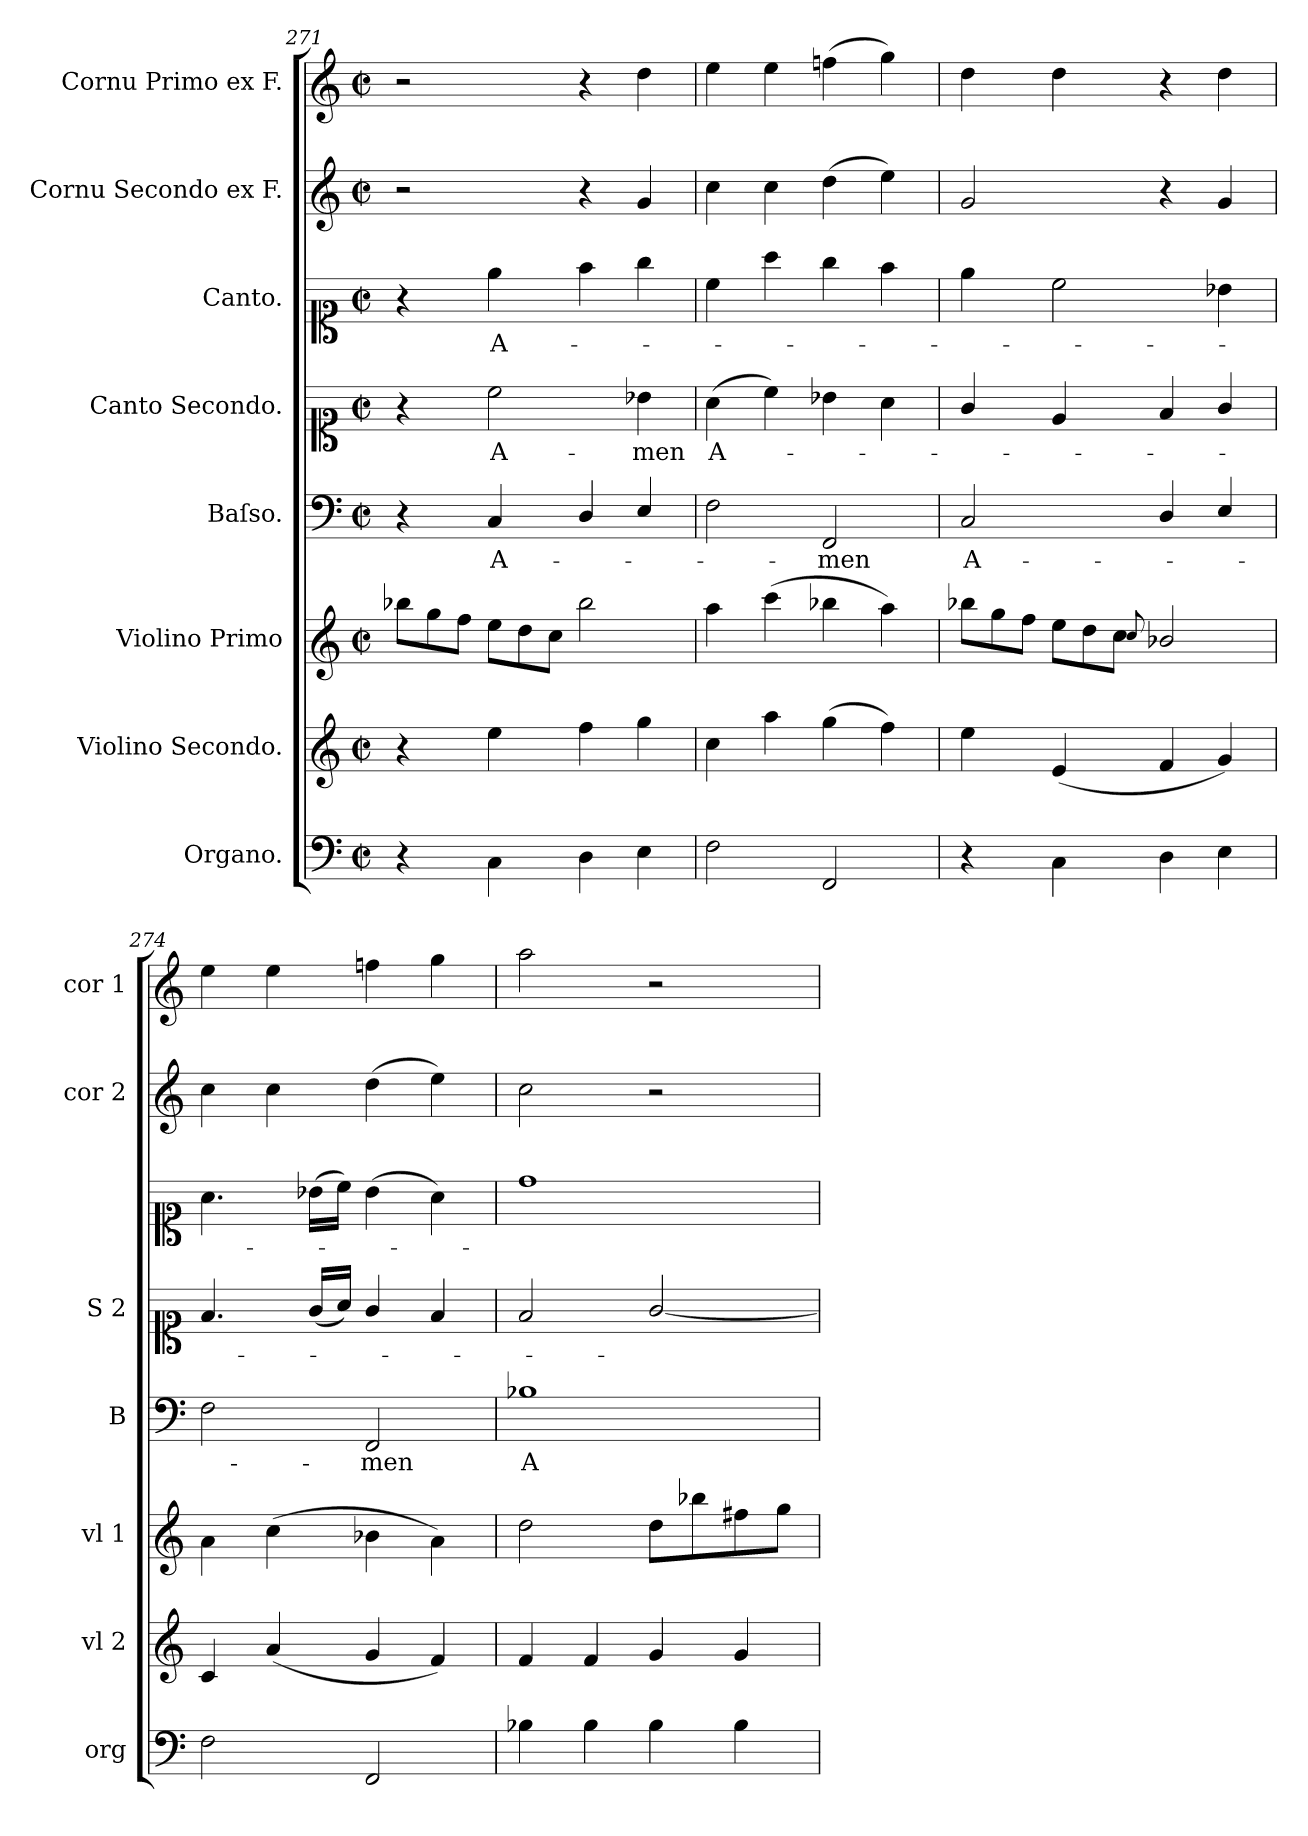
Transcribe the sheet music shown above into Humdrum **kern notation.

**kern	**kern	**kern	**kern	**text	**kern	**text	**kern	**text	**kern	**kern
*part8	*part7	*part6	*part5	*part5	*part4	*part4	*part3	*part3	*part2	*part1
*staff8	*staff7	*staff6	*staff5	*staff5	*staff4	*staff4	*staff3	*staff3	*staff2	*staff1
*I"Organo.	*I"Violino Secondo.	*I"Violino Primo	*I"Baſso.	*	*I"Canto Secondo.	*	*I"Canto.	*	*I"Cornu Secondo ex F.	*I"Cornu Primo ex F.
*I'org	*I'vl 2	*I'vl 1	*I'B	*	*I'S 2	*	*	*	*I'cor 2	*I'cor 1
*clefF4	*clefG2	*clefG2	*clefF4	*	*clefC1	*	*clefC1	*	*clefG2	*clefG2
*	*	*	*	*	*	*	*	*	*ITrd4c7	*ITrd4c7
*M2/2	*M2/2	*M2/2	*M2/2	*	*M2/2	*	*M2/2	*	*M2/2	*M2/2
*met(c|)	*met(c|)	*met(c|)	*met(c|)	*	*met(c|)	*	*met(c|)	*	*met(c|)	*met(c|)
*	*	*Xtuplet	*	*	*	*	*	*	*	*
=271	=271	=271	=271	=271	=271	=271	=271	=271	=271	=271
4r	4r	12bb-X\L	4r	.	4r	.	4r	.	2r	2r
.	.	12gg\	.	.	.	.	.	.	.	.
.	.	12ff\J	.	.	.	.	.	.	.	.
4C\	4ee\	12ee\L	4C/	A-	2cc\	A-	4ee\	A-	.	.
.	.	12dd\	.	.	.	.	.	.	.	.
.	.	12cc\J	.	.	.	.	.	.	.	.
4D\	4ff\	2bb-\	4D/	.	.	.	4ff\	.	4r	4r
4E\	4gg\	.	4E/	.	4b-\	-men	4gg\	.	4c/	4g\
=272	=272	=272	=272	=272	=272	=272	=272	=272	=272	=272
2F\	4cc\	4aa\	2F\	.	(4a\	A-	4cc\	.	4f\	4a\
.	4aa\	(4ccc\	.	.	4cc\)	.	4aa\	.	4f\	4a\
2FF/	(4gg\	4bb-\	2FF/	-men	4b-\	.	4gg\	.	(4g\	(4b-\
.	4ff\)	4aa\)	.	.	4a\	.	4ff\	.	4a\)	4cc\)
=273	=273	=273	=273	=273	=273	=273	=273	=273	=273	=273
!	!	!	!	!LO:LY:i	!	!	!	!	!	!
4r	4ee\	12bb-\L	2C/	A-	4g/	.	4ee\	.	2c/	4g\
.	.	12gg\	.	.	.	.	.	.	.	.
.	.	12ff\J	.	.	.	.	.	.	.	.
4C\	(4e/	12ee\L	.	.	4e/	.	2cc\	.	.	4g\
.	.	12dd\	.	.	.	.	.	.	.	.
.	.	12cc\J	.	.	.	.	.	.	.	.
.	.	8qqcc/	.	.	.	.	.	.	.	.
4D\	4f/	2b-/	4D/	.	4f/	.	.	.	4r	4r
4E\	4g/)	.	4E/	.	4g/	.	4b-X\	.	4c/	4g\
=274	=274	=274	=274	=274	=274	=274	=274	=274	=274	=274
2F\	4c/	4a\	2F\	.	4.f/	.	4.a\	.	4f\	4a\
.	(4a/	(4cc\	.	.	.	.	.	.	4f\	4a\
.	.	.	.	.	(16g/LL	.	(16b-\LL	.	.	.
.	.	.	.	.	16a/JJ)	.	16cc\JJ)	.	.	.
!	!	!	!	!LO:LY:i	!	!	!	!	!	!
2FF/	4g/	4b-\	2FF/	-men	4g/	.	(4b-\	.	(4g\	4b-\
.	4f/)	4a\)	.	.	4f/	.	4a\)	.	4a\)	4cc\
=275	=275	=275	=275	=275	=275	=275	=275	=275	=275	=275
4B-\	4f/	2dd\	1B-\	A-	2f/	.	1dd\	.	2f\	2dd\
4B-\	4f/	.	.	.	.	.	.	.	.	.
4B-\	4g/	8dd\L	.	.	[2g/	.	.	.	2r	2r
.	.	8bb-\	.	.	.	.	.	.	.	.
4B-\	4g/	8ff#X\	.	.	.	.	.	.	.	.
.	.	8gg\J	.	.	.	.	.	.	.	.
=	=	=	=	=	=	=	=	=	=	=
*-	*-	*-	*-	*-	*-	*-	*-	*-	*-	*-
